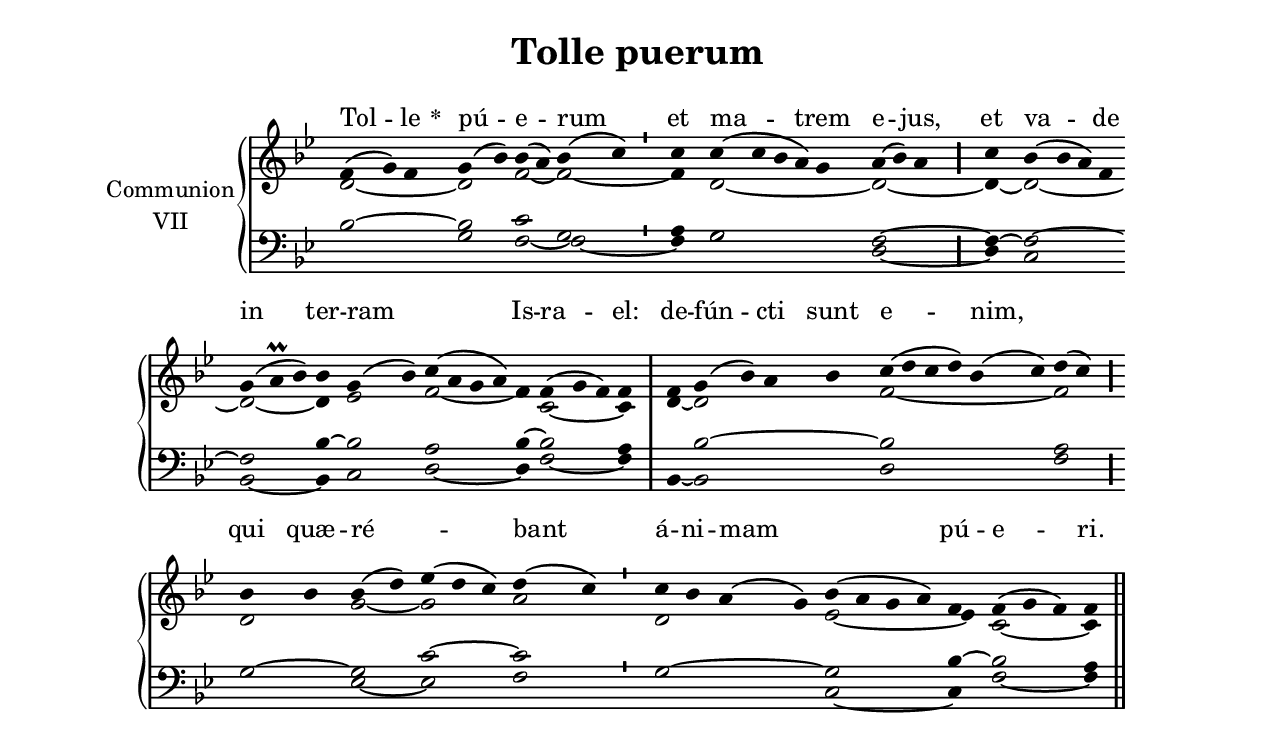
\version "2.18"
\include "gregorian.ly"
\include "noh2.ily"


%Page reference: page i.81
%(volume.page)

global = {
 \key f \mixolydian
 \cadenzaOn 
}

\header {
  title = \markup \center-column {"Tolle puerum" \vspace #1 }
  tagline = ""
  composer = ""
}

\paper {
 #(include-special-characters)
  oddHeaderMarkup = \markup \fill-line {
    \line {}
    \center-column {
      \on-the-fly #first-page     " "
      \on-the-fly #not-first-page "Tolle puerum"
    }
    \line { \on-the-fly #print-page-number-check-first \fromproperty #'page:page-number-string }
  }
  evenHeaderMarkup = \markup \fill-line {
    \line { \on-the-fly #print-page-number-check-first \fromproperty #'page:page-number-string }
    \center-column { "Tolle puerum" }
    \line {}
  }
}

chantText = \lyricmode {
Tol -- le 
\set stanza = " * " pú -- e -- rum et ma -- trem e -- jus, 
et va -- de in ter -- ram _ Is -- ra -- el: 
de -- fún -- cti sunt e -- nim, _ 
qui quæ -- ré -- _ bant á -- ni -- mam _ pú -- e -- ri. }

chantMusic = {
\tieDown   f'4 ( g'4) f'4  g'4 ( bes'4) bes'4 ( a'4) bes'4 ( c''4) \divisioMinima
 c''4 c''4 ( c''4 bes'4 a'4) g'4 a'4 ( bes'4) a'4 \divisioMaior
 c''4 bes'4 ( bes'4 a'4) f'4 \forceBreak
 g'4 ( a'\prall bes'4) bes'4 g'4 ( bes'4) c''4 ( a'4 g'4 a'4) f'4 f'4 ( g'4 f'4) f'4 \divisioMaxima
 f'4 g'4 ( bes'4) a'4 bes'4 c''4 ( d''4 c''4 d''4) bes'4 ( c''4) d''4 ( c''4) \divisioMaior \forceBreak

 bes'4 bes'4 bes'4 ( d''4) ees''4 ( d''4 c''4) d''4 ( c''4) \divisioMinima
 c''4 bes'4 a'4 ( g'4) bes'4 ( a'4 g'4 a'4) f'4 f'4 ( g'4 f'4) f'4 \finalis

}

altoMusic = {
d'2*3/2 ~ d'2 f'2 ~ f'2 ~ \divisioMinima
f'4 d'2*5/2 ~ d'2*3/2 ~ \divisioMaior
d'4 ~ d'2*4/2 ~ d'2*3/2 ~ d'4 ees'2 f'2*4/2 ~ f'4 c'2*3/2 ~ c'4 \divisioMaxima
d'4 ~ d'2*4/2 f'2*6/2 ~ f'2 \divisioMaior
d'2 g'2 ~ g'2*3/2 a'2 \divisioMinima
d'2*4/2 ees'2*4/2 ~ ees'4 c'2*3/2 ~ c'4 \finalis
}

tenorMusic = {
bes2*3/2 ~ bes2 c'2 g2 \divisioMinima
a4 g2*5/2 f2*3/2 ~ \divisioMaior
f4 ~ f2*4/2 ~ f2*3/2 bes4 ~ bes2 a2*4/2 bes4 ~ bes2*3/2 a4 \divisioMaxima
r4 bes2*4/2 ~ bes2*6/2 a2 \divisioMaior
g2 ~ g2 c'2*3/2 ~ c'2 \divisioMinima
g2*4/2 ~ g2*4/2 bes4 ~ bes2*3/2 a4 \finalis
}

bassMusic = {
r2*3/2 g2 f2 ~ f2 ~ \divisioMinima
f4 g2*5/2 d2*3/2 ~ \divisioMaior
d4 c2*4/2 bes,2*3/2 ~ bes,4 c2 d2*4/2 ~ d4 f2*3/2 ~ f4 \divisioMaxima
bes,4 ~ bes,2*4/2 d2*6/2 f2 \divisioMaior
r2 ees2 ~ ees2*3/2 f2 \divisioMinima
r2*4/2 c2*4/2 ~ c4 f2*3/2 ~ f4 \finalis
}

voiceLines = {
\voiceLineStyle


}

\score{
  <<
    \new GrandStaff <<
      \set GrandStaff.autoBeaming = ##f
      \set GrandStaff.instrumentName = \markup \center-column {
        "Communion"
        "VII"
      }
      \new Staff = up <<
        \new Voice = "chant" {
          \voiceOne \global \chantMusic
        }
        \new Voice {
          \voiceTwo \global \altoMusic
        }
      >>

      \new Staff = down <<
        \clef bass
        \new Voice {
          \voiceOne \global \tenorMusic
        }
        \new Voice {
          \voiceTwo \global \bassMusic
        }
	\new Voice {
        \voiceThree \global \voiceLines
        }
      >>
    >>
    \new Lyrics \lyricsto chant {
      \chantText
    }
  >>
  \layout{
  }
  \midi{
    \tempo 4 = 125
  }
}
